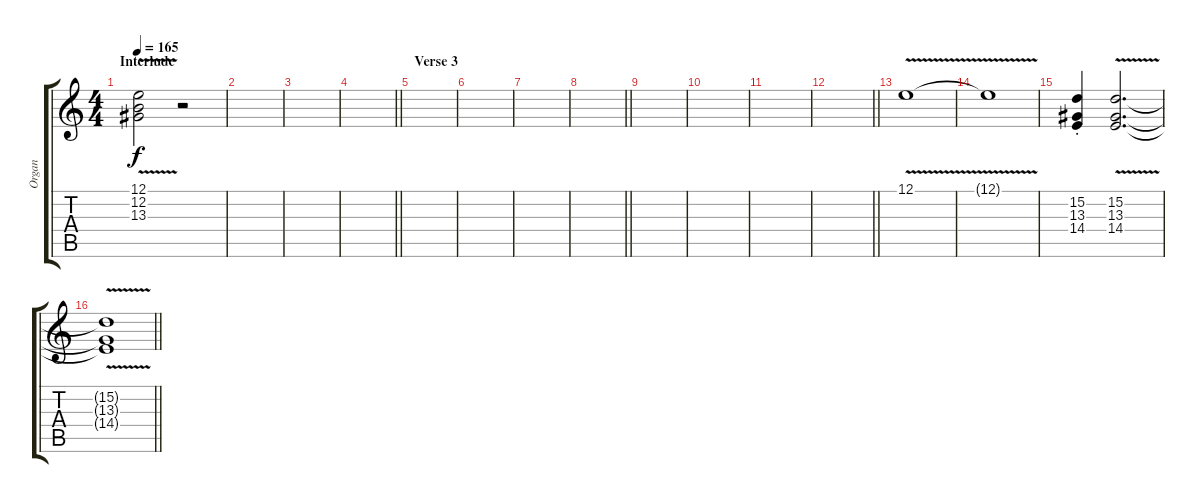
\track ("Organ" "Organ") {instrument drawbarorgan}
\staff {score tabs}
\tuning (E4 B3 G3 D3 A2 E2) {hide}
\ts (4 4)
\section ("" "Interlude")
\tempo 165
\clef g2
\ks c
(12.1{v} 12.2{v} 13.3{v}).2{dy f} r.2 |
|
|
\barLineRight lightlight
|
\section ("" "Verse 3")
|
|
|
\barLineRight lightlight
|
|
|
|
\barLineRight lightlight
|
12.1{v}.1 |
12.1{t}.1 |
(15.2{st} 13.3{st} 14.4{st}).4 (15.2{v} 13.3{v} 14.4{v}).2{d} |
\barLineRight lightlight
(15.2{t} 13.3{t} 14.4{t}).1
